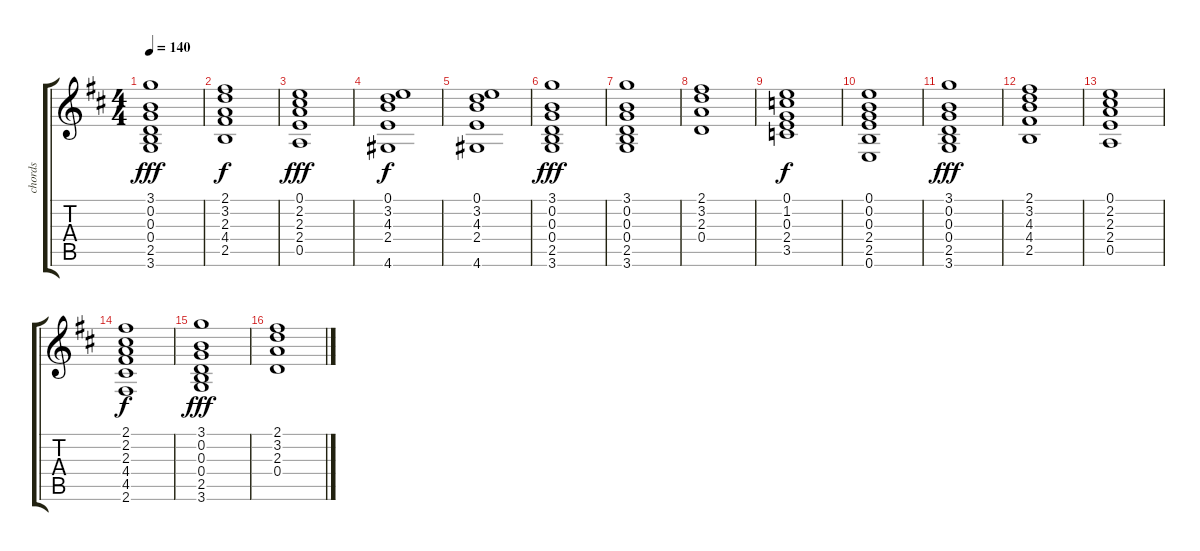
\track ("chords" "chords") {instrument acousticguitarsteel}
\staff {score tabs}
\tuning (E4 B3 G3 D3 A2 E2) {hide}
\ts (4 4)
\tempo 140
\clef g2
\ks d
(3.1 0.2 0.3 0.4 2.5 3.6).1{dy fff} |
(2.1 3.2 2.3 4.4 2.5).1{dy f} |
(0.1 2.2 2.3 2.4 0.5).1{dy fff} |
(0.1 3.2 4.3 2.4 4.6).1{dy f} |
(0.1 3.2 4.3 2.4 4.6).1 |
(3.1 0.2 0.3 0.4 2.5 3.6).1{dy fff} |
(3.1 0.2 0.3 0.4 2.5 3.6).1 |
(2.1 3.2 2.3 0.4).1 |
(0.1 1.2 0.3 2.4 3.5).1{dy f} |
(0.1 0.2 0.3 2.4 2.5 0.6).1 |
(3.1 0.2 0.3 0.4 2.5 3.6).1{dy fff} |
(2.1 3.2 4.3 4.4 2.5).1 |
(0.1 2.2 2.3 2.4 0.5).1 |
(2.1 2.2 2.3 4.4 4.5 2.6).1{dy f} |
(3.1 0.2 0.3 0.4 2.5 3.6).1{dy fff} |
(2.1 3.2 2.3 0.4).1
